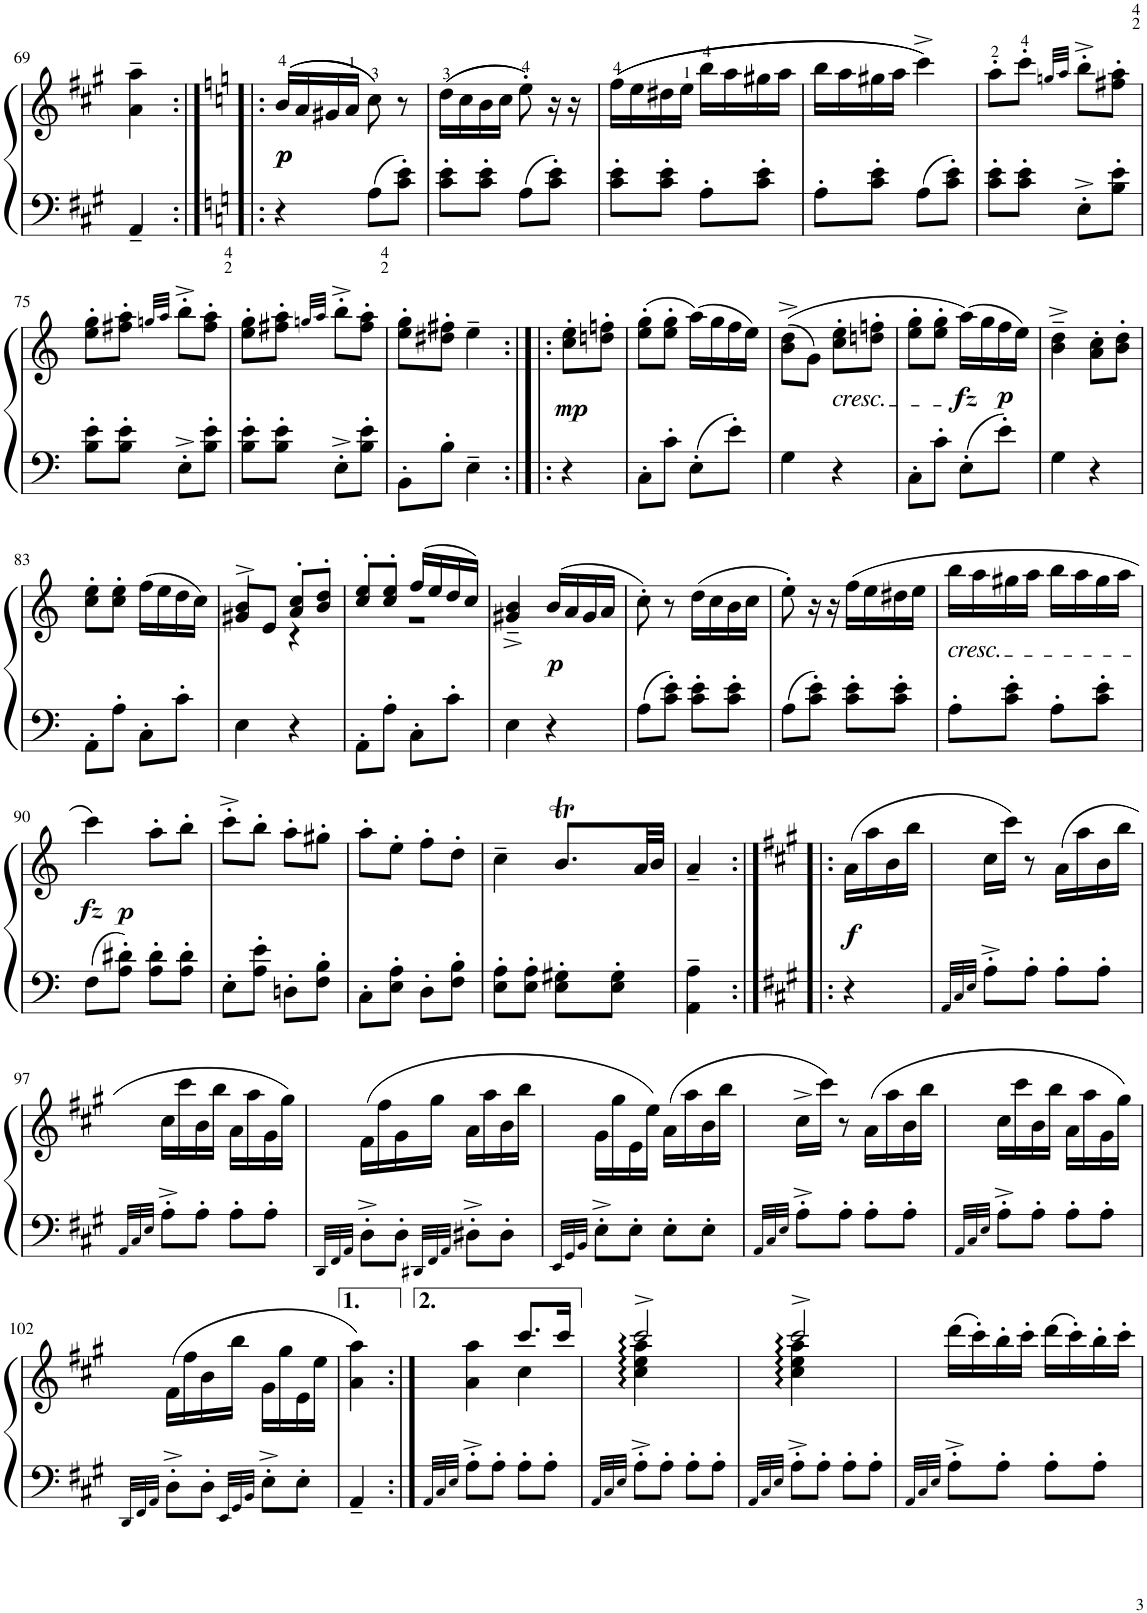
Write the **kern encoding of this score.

**kern	**kern	**dynam
*part1	*part1	*part1
*staff2	*staff1	*staff1/2
*I"Piano	*	*
*I'Pno.	*	*
!!LO:PB:g=z
*clefF4	*clefG2	*
*k[f#c#g#]	*k[f#c#g#]	*
*M2/4	*M2/4	*
=69	=69	=69
4AA~/	4a\~ 4aa\~	.
=70:|!|:	=70:|!|:	=70:|!|:
*k[]	*k[]	*
!	!	!LO:DY:b
!	!	!LO:DY:n=1:b
4r	((16b/LL	p p
.	16a/	.
.	16g#X/	.
.	16a/JJ	.
8A\L	8cc\))	.
8c\' 8e\'J	8r	.
=71	=71	=71
8c\' 8e\'L	((16dd\LL	.
.	16cc\	.
8c\' 8e\'J	16b\	.
.	16cc\JJ	.
8A\L	8ee'\))	.
8c\' 8e\'J	16r	.
.	16r	.
=72	=72	=72
8c\' 8e\'L	((16ff\LL	.
.	16ee\	.
8c\' 8e\'J	16dd#X\	.
.	16ee\JJ	.
8A'\L	16bb\LL	.
.	16aa\	.
8c\' 8e\'J	16gg#X\	.
.	16aa\JJ	.
=73	=73	=73
8A'\L	16bb\LL	.
.	16aa\	.
8c\' 8e\'J	16gg#X\	.
.	16aa\JJ	.
8A\L	4ccc^\))	.
8c\' 8e\'J	.	.
=74	=74	=74
8c\' 8e\'L	8aa'\L	.
8c\' 8e\'J	8ccc'\J	.
.	32qggn/LLL	.
.	32qaa/JJJ	.
8E'^\L	8bb'^\L	.
8B\' 8e\'J	8ff#X\' 8aa\'J	.
!!LO:LB:g=z
=75	=75	=75
8B\' 8e\'L	8ee\' 8gg\'L	.
8B\' 8e\'J	8ff#X\' 8aa\'J	.
.	32qggn/LLL	.
.	32qaa/JJJ	.
8E'^\L	8bb'^\L	.
8B\' 8e\'J	8ff#\' 8aa\'J	.
=76	=76	=76
8B\' 8e\'L	8ee\' 8gg\'L	.
8B\' 8e\'J	8ff#X\' 8aa\'J	.
.	32qggn/LLL	.
.	32qaa/JJJ	.
8E'^\L	8bb'^\L	.
8B\' 8e\'J	8ff#\' 8aa\'J	.
=77	=77	=77
8BB'\L	8ee\' 8gg\'L	.
8B'\J	8dd#X\' 8ff#X\'J	.
4E~\	4ee~\	.
=78:|!|:	=78:|!|:	=78:|!|:
!	!	!LO:DY:b
4r	8cc\' 8ee\'L	mp
.	8ddn\' 8ffn\'J	.
=79	=79	=79
8C'\L	(8ee\' 8gg\'L	.
8c'\J	8ee\' 8gg\'J	.
8E'\L	(16aa\LL)	.
.	16gg\	.
8e'\J	16ff\	.
.	16ee\JJ)	.
=80	=80	=80
4G\	((8b\^ 8dd\^L	.
.	8g\J)	.
!	!LO:TX:b:i:t=cresc.	!
4r	8cc\' 8ee\'L	.
.	8ddn\' 8ffn\'J	.
=81	=81	=81
8C'\L	8ee\' 8gg\'L	.
8c'\J	8ee\' 8gg\'J	.
!	!	!LO:DY:b
8E'\L	(16aa\LL)	fz
.	16gg\	.
!	!	!LO:DY:b
8e'\J	16ff\	p
.	16ee\JJ)	.
=82	=82	=82
4G\	4b\~^ 4dd\~^	.
4r	8a\' 8cc\'L	.
.	8b\' 8dd\'J	.
!!LO:LB:g=z
=83	=83	=83
8AA'\L	8cc\' 8ee\'L	.
8A'\J	8cc\' 8ee\'J	.
8C'\L	(16ff\LL	.
.	16ee\	.
8c'\J	16dd\	.
.	16cc\JJ)	.
=84	=84	=84
*	*^	*
4E\	8g#X^>/L	4b/	.
.	8e/J	.	.
4r	8a/' 8cc/'L	4r	.
.	8b/' 8dd/'J	.	.
=85	=85	=85	=85
8AA'\L	8cc/' 8ee/'L	2r	.
8A'\J	8cc/' 8ee/'J	.	.
8C'\L	(16ff/LL	.	.
.	16ee/	.	.
8c'\J	16dd/	.	.
.	16cc/JJ)	.	.
*	*v	*v	*
=86	=86	=86
4E\	4g#X/~^ 4b/~^	.
!	!	!LO:DY:b
4r	(16b/LL	p
.	16a/	.
.	16g#/	.
.	16a/JJ	.
=87	=87	=87
8A\L	8cc'\)	.
8c\' 8e\'J	8r	.
8c\' 8e\'L	(16dd\LL	.
.	16cc\	.
8c\' 8e\'J	16b\	.
.	16cc\JJ	.
=88	=88	=88
8A\L	8ee'\)	.
8c\' 8e\'J	16r	.
.	16r	.
8c\' 8e\'L	(16ff\LL	.
.	16ee\	.
8c\' 8e\'J	16dd#X\	.
.	16ee\JJ	.
=89	=89	=89
!	!LO:TX:b:i:t=cresc.	!
8A'\L	16bb\LL	.
.	16aa\	.
8c\' 8e\'J	16gg#X\	.
.	16aa\JJ	.
8A'\L	16bb\LL	.
.	16aa\	.
8c\' 8e\'J	16gg#\	.
.	16aa\JJ	.
!!LO:LB:g=z
=90	=90	=90
!	!	!LO:DY:b
*	*^	*
8F\L	4ccc\)	8ryy	fz
!	!	!	!LO:DY:b
8A\' 8d#X\'J	.	4.ryy	p
8A\' 8d#\'L	8aa'\L	.	.
8A\' 8d#\'J	8bb'\J	.	.
*	*v	*v	*
=91	=91	=91
8E'\L	8ccc'^\L	.
8A\' 8e\'J	8bb'\J	.
8Dn'\L	8aa'\L	.
8F\' 8B\'J	8gg#X'\J	.
=92	=92	=92
8C'\L	8aa'\L	.
8E\' 8A\'J	8ee'\J	.
8D'\L	8ff'\L	.
8F\' 8B\'J	8dd'\J	.
=93	=93	=93
*	*^	*
8E\' 8A\'L	4cc~\	4ryy	.
8E\' 8A\'J	.	.	.
*	*	*Xbrackettup	*
8E\' 8G#X\'L	8.bt/L	64%3bLL	.
.	.	64%3cc	.
.	.	64%3b	.
8E\' 8G#\'J	.	.	.
.	.	64%3ccJJ	.
.	32a/LL	16ryy	.
.	32b/JJJ	.	.
*	*v	*v	*
=94	=94	=94
4AA\~ 4A\~	4a~/	.
=95:|!|:	=95:|!|:	=95:|!|:
*k[f#c#g#]	*k[f#c#g#]	*
!	!	!LO:DY:b
4r	(16a\LL	f
.	16aa\	.
.	16b\	.
.	16bb\JJ	.
=96	=96	=96
32qAA/LLL	.	.
32qC#/	.	.
32qE/JJJ	.	.
8A'^\L	16cc#\LL	.
.	16ccc#\JJ)	.
8A'\J	8r	.
8A'\L	(16a\LL	.
.	16aa\	.
8A'\J	16b\	.
.	16bb\JJ	.
!!LO:LB:g=z
=97	=97	=97
32qAA/LLL	.	.
32qC#/	.	.
32qE/JJJ	.	.
8A'^\L	16cc#\LL	.
.	16ccc#\	.
8A'\J	16b\	.
.	16bb\JJ	.
8A'\L	16a\LL	.
.	16aa\	.
8A'\J	16g#\	.
.	16gg#\JJ)	.
=98	=98	=98
32qDD/LLL	.	.
32qFF#/	.	.
32qAA/JJJ	.	.
8D'^\L	(16f#\LL	.
.	16ff#\	.
8D'\J	16g#\	.
.	16gg#\JJ	.
32qDD#X/LLL	.	.
32qFF#/	.	.
32qAA/JJJ	.	.
8D#X'^\L	16a\LL	.
.	16aa\	.
8D#'\J	16b\	.
.	16bb\JJ	.
=99	=99	=99
32qEE/LLL	.	.
32qGG#/	.	.
32qBB/JJJ	.	.
8E'^\L	16g#\LL	.
.	16gg#\	.
8E'\J	16e\	.
.	16ee\JJ)	.
8E'\L	(16a\LL	.
.	16aa\	.
8E'\J	16b\	.
.	16bb\JJ	.
=100	=100	=100
32qAA/LLL	.	.
32qC#/	.	.
32qE/JJJ	.	.
8A'^\L	16cc#^\LL	.
.	16ccc#\JJ)	.
8A'\J	8r	.
8A'\L	(16a\LL	.
.	16aa\	.
8A'\J	16b\	.
.	16bb\JJ	.
=101	=101	=101
32qAA/LLL	.	.
32qC#/	.	.
32qE/JJJ	.	.
8A'^\L	16cc#\LL	.
.	16ccc#\	.
8A'\J	16b\	.
.	16bb\JJ	.
8A'\L	16a\LL	.
.	16aa\	.
8A'\J	16g#\	.
.	16gg#\JJ)	.
!!LO:LB:g=z
=102	=102	=102
32qDD/LLL	.	.
32qFF#/	.	.
32qAA/JJJ	.	.
8D'^\L	(16f#\LL	.
.	16ff#\	.
8D'\J	16b\	.
.	16bb\JJ	.
32qEE/LLL	.	.
32qGG#/	.	.
32qBB/JJJ	.	.
8E'^\L	16g#\LL	.
.	16gg#\	.
8E'\J	16e\	.
.	16ee\JJ	.
=103	=103	=103
4AA~/	4a\ 4aa\)	.
=104:|!	=104:|!	=104:|!
32qAA/LLL	.	.
32qC#/	.	.
32qE/JJJ	.	.
*	*^	*
8A'^\L	4a\ 4aa\	4ryy	.
8A'\J	.	.	.
8A'\L	8.ccc#/L	4cc#\	.
8A'\J	.	.	.
.	16ccc#/Jk	.	.
=105	=105	=105	=105
32qAA/LLL	.	.	.
32qC#/	.	.	.
32qE/JJJ	.	.	.
8A'^\L	2ccc#^/	4cc#\ 4ee\ 4aa\	.
8A'\J	.	.	.
8A'\L	.	4ryy	.
8A'\J	.	.	.
=106	=106	=106	=106
32qAA/LLL	.	.	.
32qC#/	.	.	.
32qE/JJJ	.	.	.
8A'^\L	2ccc#^/	4cc#\ 4ee\ 4aa\	.
8A'\J	.	.	.
8A'\L	.	4ryy	.
8A'\J	.	.	.
*	*v	*v	*
=107	=107	=107
32qAA/LLL	.	.
32qC#/	.	.
32qE/JJJ	.	.
8A'^\L	(16ddd\LL	.
.	16ccc#'\)	.
8A'\J	16bb'\	.
.	16ccc#'\JJ	.
8A'\L	(16ddd\LL	.
.	16ccc#'\)	.
8A'\J	16bb'\	.
.	16ccc#'\JJ	.
=	=	=
*-	*-	*-
